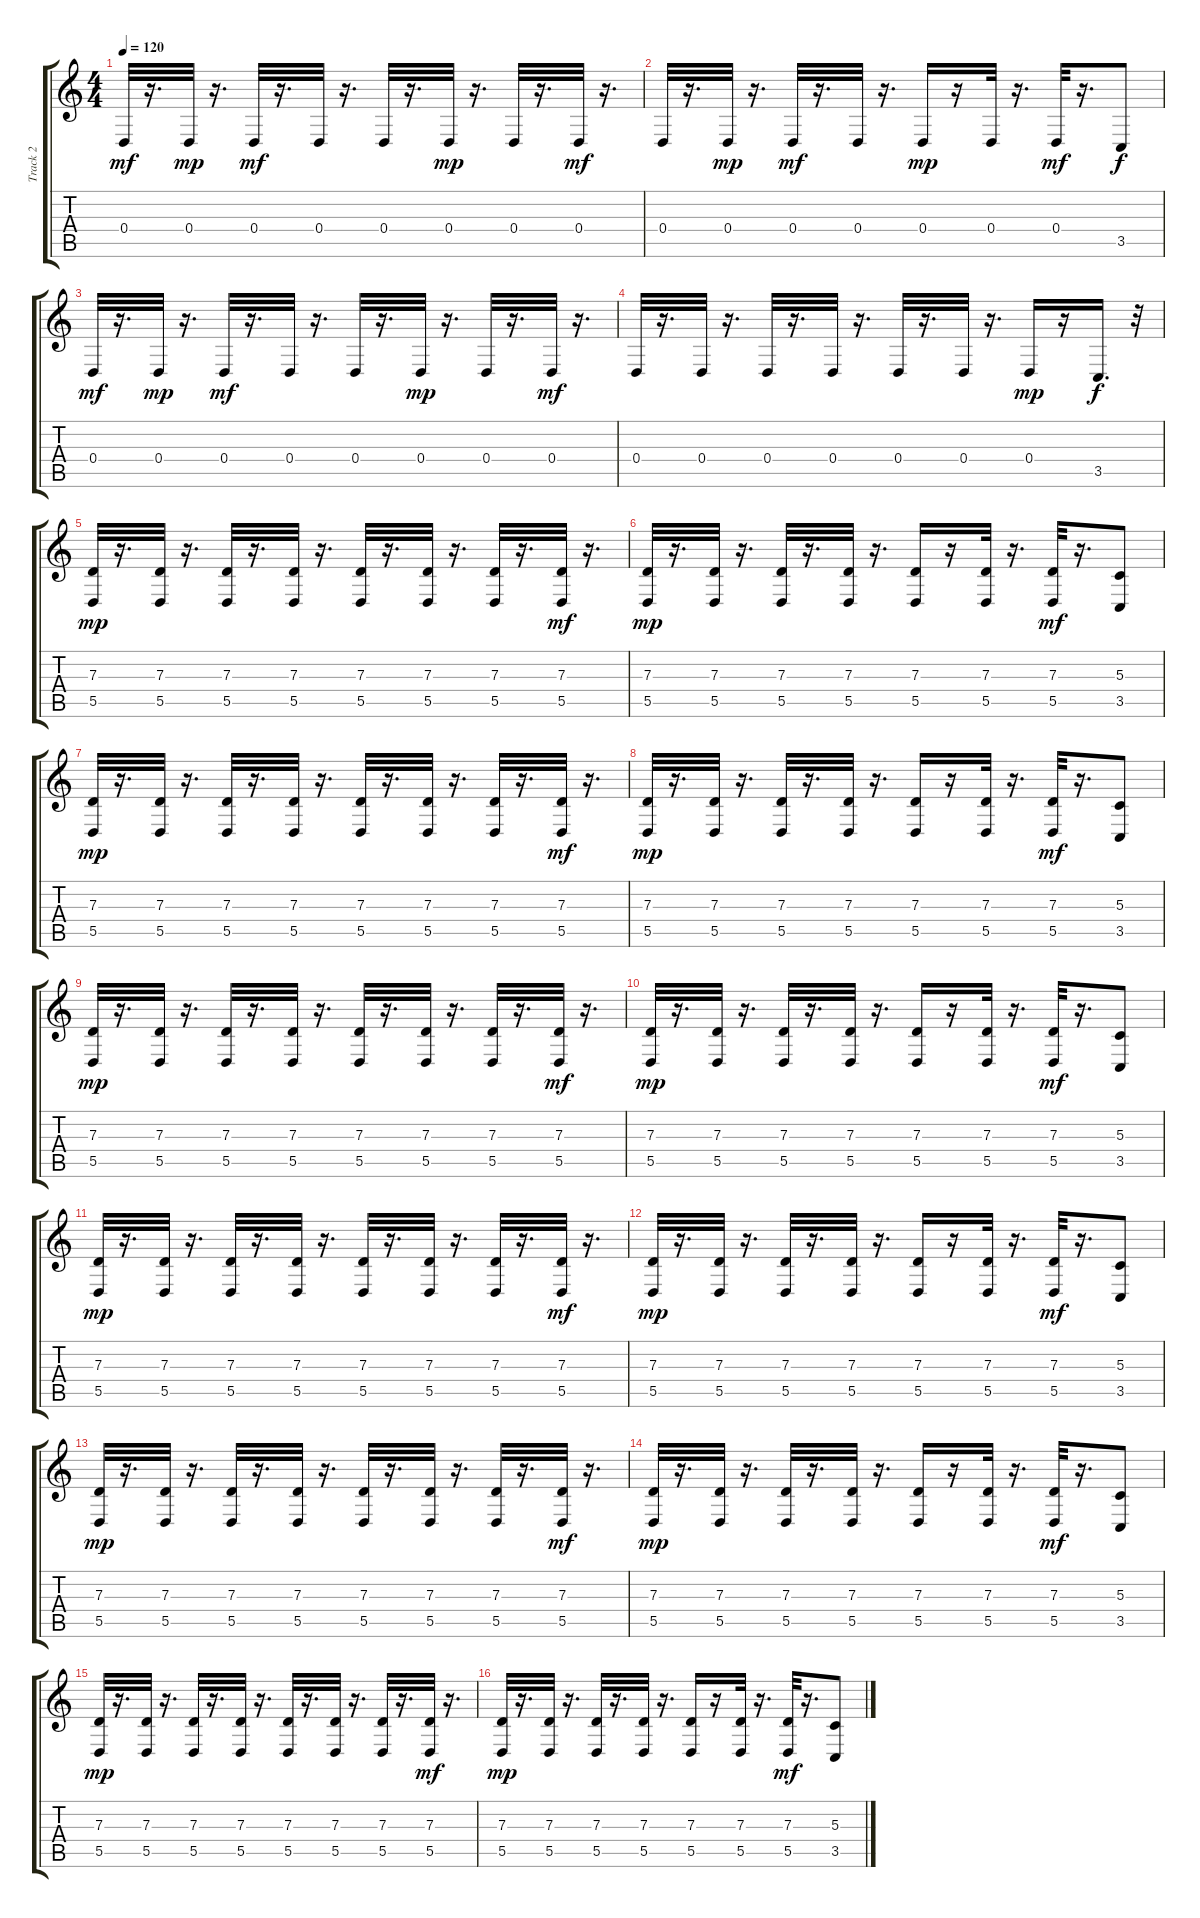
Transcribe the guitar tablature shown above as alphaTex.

\track ("Track 2" "Track 2") {instrument harpsichord}
\staff {score tabs}
\tuning (E4 B3 G3 D3 A2 E2) {hide}
\ts (4 4)
\tempo 120
\clef g2
\ks c
0.4.32{dy mf} r.16{d} 0.4.32{dy mp} r.16{d} 0.4.32{dy mf} r.16{d} 0.4.32 r.16{d} 0.4.32 r.16{d} 0.4.32{dy mp} r.16{d} 0.4.32 r.16{d} 0.4.32{dy mf} r.16{d} |
0.4.32 r.16{d} 0.4.32{dy mp} r.16{d} 0.4.32{dy mf} r.16{d} 0.4.32 r.16{d} 0.4.16{dy mp} r.16 0.4.32 r.16{d} 0.4.32{dy mf} r.16{d} 3.5.8{dy f} |
0.4.32{dy mf} r.16{d} 0.4.32{dy mp} r.16{d} 0.4.32{dy mf} r.16{d} 0.4.32 r.16{d} 0.4.32 r.16{d} 0.4.32{dy mp} r.16{d} 0.4.32 r.16{d} 0.4.32{dy mf} r.16{d} |
0.4.32 r.16{d} 0.4.32 r.16{d} 0.4.32 r.16{d} 0.4.32 r.16{d} 0.4.32 r.16{d} 0.4.32 r.16{d} 0.4.16{dy mp} r.16 3.5.16{d dy f} r.32 |
(7.3 5.5).32{dy mp instrument pizzicatostrings} r.16{d} (7.3 5.5).32 r.16{d} (7.3 5.5).32 r.16{d} (7.3 5.5).32 r.16{d} (7.3 5.5).32 r.16{d} (7.3 5.5).32 r.16{d} (7.3 5.5).32 r.16{d} (7.3 5.5).32{dy mf} r.16{d} |
(7.3 5.5).32{dy mp} r.16{d} (7.3 5.5).32 r.16{d} (7.3 5.5).32 r.16{d} (7.3 5.5).32 r.16{d} (7.3 5.5).16 r.16 (7.3 5.5).32 r.16{d} (7.3 5.5).32{dy mf} r.16{d} (5.3 3.5).8 |
(7.3 5.5).32{dy mp} r.16{d} (7.3 5.5).32 r.16{d} (7.3 5.5).32 r.16{d} (7.3 5.5).32 r.16{d} (7.3 5.5).32 r.16{d} (7.3 5.5).32 r.16{d} (7.3 5.5).32 r.16{d} (7.3 5.5).32{dy mf} r.16{d} |
(7.3 5.5).32{dy mp} r.16{d} (7.3 5.5).32 r.16{d} (7.3 5.5).32 r.16{d} (7.3 5.5).32 r.16{d} (7.3 5.5).16 r.16 (7.3 5.5).32 r.16{d} (7.3 5.5).32{dy mf} r.16{d} (5.3 3.5).8 |
(7.3 5.5).32{dy mp} r.16{d} (7.3 5.5).32 r.16{d} (7.3 5.5).32 r.16{d} (7.3 5.5).32 r.16{d} (7.3 5.5).32 r.16{d} (7.3 5.5).32 r.16{d} (7.3 5.5).32 r.16{d} (7.3 5.5).32{dy mf} r.16{d} |
(7.3 5.5).32{dy mp} r.16{d} (7.3 5.5).32 r.16{d} (7.3 5.5).32 r.16{d} (7.3 5.5).32 r.16{d} (7.3 5.5).16 r.16 (7.3 5.5).32 r.16{d} (7.3 5.5).32{dy mf} r.16{d} (5.3 3.5).8 |
(7.3 5.5).32{dy mp} r.16{d} (7.3 5.5).32 r.16{d} (7.3 5.5).32 r.16{d} (7.3 5.5).32 r.16{d} (7.3 5.5).32 r.16{d} (7.3 5.5).32 r.16{d} (7.3 5.5).32 r.16{d} (7.3 5.5).32{dy mf} r.16{d} |
(7.3 5.5).32{dy mp} r.16{d} (7.3 5.5).32 r.16{d} (7.3 5.5).32 r.16{d} (7.3 5.5).32 r.16{d} (7.3 5.5).16 r.16 (7.3 5.5).32 r.16{d} (7.3 5.5).32{dy mf} r.16{d} (5.3 3.5).8 |
(7.3 5.5).32{dy mp} r.16{d} (7.3 5.5).32 r.16{d} (7.3 5.5).32 r.16{d} (7.3 5.5).32 r.16{d} (7.3 5.5).32 r.16{d} (7.3 5.5).32 r.16{d} (7.3 5.5).32 r.16{d} (7.3 5.5).32{dy mf} r.16{d} |
(7.3 5.5).32{dy mp} r.16{d} (7.3 5.5).32 r.16{d} (7.3 5.5).32 r.16{d} (7.3 5.5).32 r.16{d} (7.3 5.5).16 r.16 (7.3 5.5).32 r.16{d} (7.3 5.5).32{dy mf} r.16{d} (5.3 3.5).8 |
(7.3 5.5).32{dy mp} r.16{d} (7.3 5.5).32 r.16{d} (7.3 5.5).32 r.16{d} (7.3 5.5).32 r.16{d} (7.3 5.5).32 r.16{d} (7.3 5.5).32 r.16{d} (7.3 5.5).32 r.16{d} (7.3 5.5).32{dy mf} r.16{d} |
(7.3 5.5).32{dy mp} r.16{d} (7.3 5.5).32 r.16{d} (7.3 5.5).32 r.16{d} (7.3 5.5).32 r.16{d} (7.3 5.5).16 r.16 (7.3 5.5).32 r.16{d} (7.3 5.5).32{dy mf} r.16{d} (5.3 3.5).8
